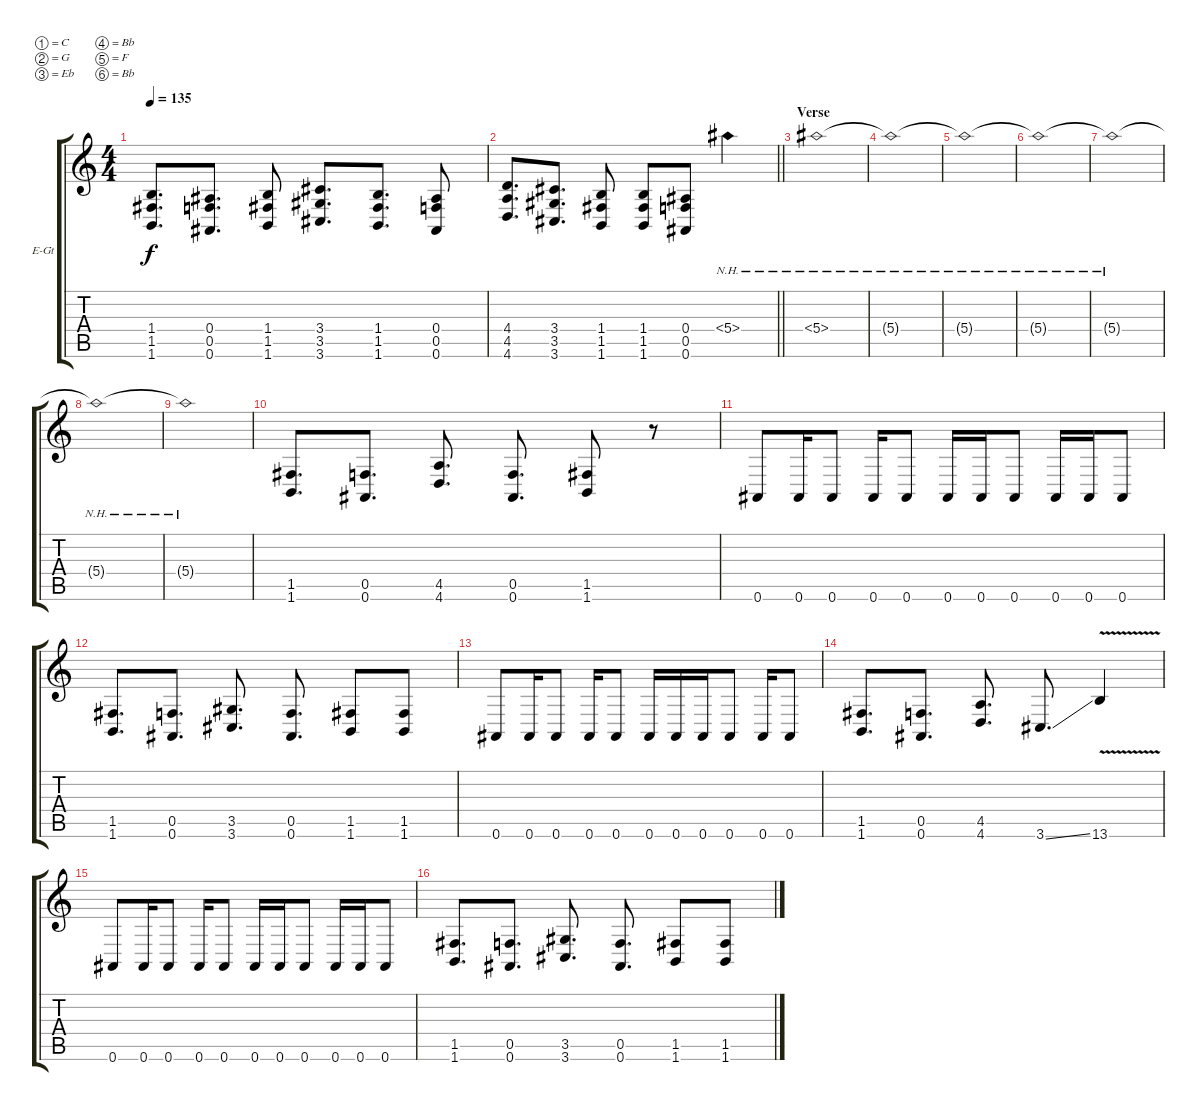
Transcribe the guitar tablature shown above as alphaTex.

\bracketExtendMode groupsimilarinstruments
\firstSystemTrackNameOrientation horizontal
\otherSystemsTrackNameOrientation horizontal
\track ("Lead Guitar" "E-Gt") {instrument distortionguitar}
\staff {score tabs}
\tuning (C4 G3 Eb3 Bb2 F2 Bb1)
\ts (4 4)
\tempo 135
\clef g2
\ks c
(1.4 1.5 1.6).8{d dy f} (0.4 0.5 0.6).8{d} (1.4 1.5 1.6).8 (3.4 3.5 3.6).8{d} (1.4 1.5 1.6).8{d} (0.4 0.5 0.6).8 |
\barLineRight lightlight
(4.4 4.5 4.6).8{d} (3.4 3.5 3.6).8{d} (1.4 1.5 1.6).8 (1.4 1.5 1.6).8 (0.4 0.5 0.6).8 5.4{nh}.4 |
\section ("" "Verse ")
5.4{nh}.1 |
5.4{nh t}.1 |
5.4{nh t}.1 |
5.4{nh t}.1 |
5.4{nh t}.1 |
5.4{nh t}.1 |
5.4{nh t}.1 |
(1.5 1.6).8{d} (0.5 0.6).8{d} (4.5 4.6).8{d} (0.5 0.6).8{d} (1.5 1.6).8 r.8 |
0.6.8 0.6.16 0.6.8 0.6.16 0.6.8 0.6.16 0.6.16 0.6.8 0.6.16 0.6.16 0.6.8 |
(1.5 1.6).8{d} (0.5 0.6).8{d} (3.5 3.6).8{d} (0.5 0.6).8{d} (1.5 1.6).8 (1.5 1.6).8 |
0.6.8 0.6.16 0.6.8 0.6.16 0.6.8 0.6.16 0.6.16 0.6.16 0.6.8 0.6.16 0.6.8 |
(1.5 1.6).8{d} (0.5 0.6).8{d} (4.5 4.6).8{d} 3.6{ss}.8{d} 13.6{v}.4 |
0.6.8 0.6.16 0.6.8 0.6.16 0.6.8 0.6.16 0.6.16 0.6.8 0.6.16 0.6.16 0.6.8 |
(1.5 1.6).8{d} (0.5 0.6).8{d} (3.5 3.6).8{d} (0.5 0.6).8{d} (1.5 1.6).8 (1.5 1.6).8
